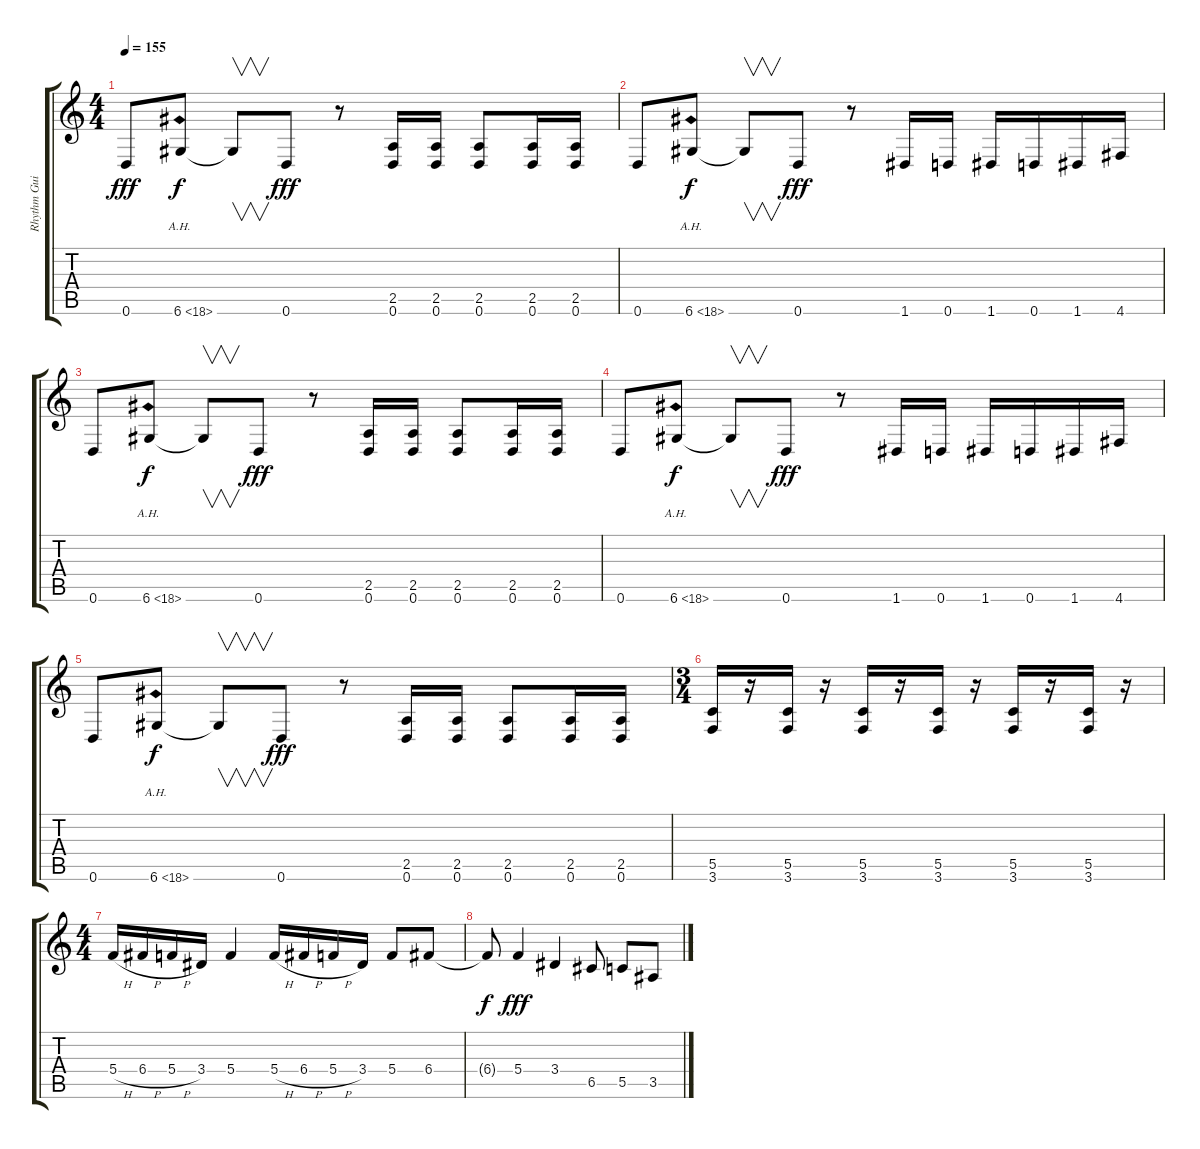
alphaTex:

\track ("Rhythm Guitar" "Rhythm Gui") {instrument overdrivenguitar}
\staff {score tabs}
\tuning (D4 A3 F3 C3 G2 D2) {hide}
\ts (4 4)
\tempo 155
\clef g2
\ks c
0.6.8{dy fff} 6.6{ah 12}.8{dy f} 6.6{t}.8{v} 0.6.8{dy fff} r.8 (2.5 0.6).16 (2.5 0.6).16 (2.5 0.6).8 (2.5 0.6).16 (2.5 0.6).16 |
0.6.8 6.6{ah 12}.8{dy f} 6.6{t}.8{v} 0.6.8{dy fff} r.8 1.6.16 0.6.16 1.6.16 0.6.16 1.6.16 4.6.16 |
0.6.8 6.6{ah 12}.8{dy f} 6.6{t}.8{v} 0.6.8{dy fff} r.8 (2.5 0.6).16 (2.5 0.6).16 (2.5 0.6).8 (2.5 0.6).16 (2.5 0.6).16 |
0.6.8 6.6{ah 12}.8{dy f} 6.6{t}.8{v} 0.6.8{dy fff} r.8 1.6.16 0.6.16 1.6.16 0.6.16 1.6.16 4.6.16 |
0.6.8 6.6{ah 12}.8{dy f} 6.6{t}.8{v} 0.6.8{dy fff} r.8 (2.5 0.6).16 (2.5 0.6).16 (2.5 0.6).8 (2.5 0.6).16 (2.5 0.6).16 |
\ts (3 4)
(5.5 3.6).16 r.16 (5.5 3.6).16 r.16 (5.5 3.6).16 r.16 (5.5 3.6).16 r.16 (5.5 3.6).16 r.16 (5.5 3.6).16 r.16 |
\ts (4 4)
5.4{h}.16 6.4{h}.16 5.4{h}.16 3.4.16 5.4.4 5.4{h}.16 6.4{h}.16 5.4{h}.16 3.4.16 5.4.8 6.4.8 |
6.4{t}.8{dy f} 5.4.4{dy fff} 3.4.4 6.5.8 5.5.8 3.5.8
